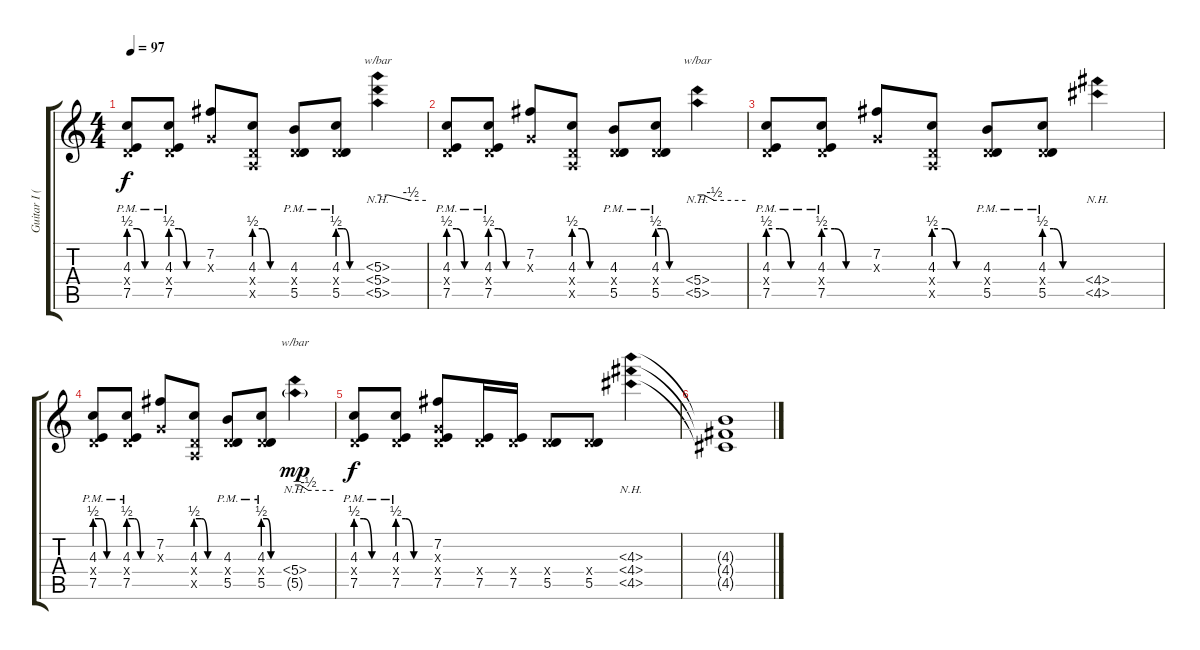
\track ("Guitar I (Rhythm)" "Guitar I (") {instrument electricguitarclean}
\staff {score tabs}
\tuning (E4 B3 G3 D3 A2 E2) {hide}
\ts (4 4)
\tempo 97
\clef g2
\ks c
(4.3{be (custom 0 2 15 2 30 0 60 0)} 0.4{x} 7.5{pm}).8{dy f} (4.3{be (custom 0 2 15 2 30 0 60 0)} 0.4{x} 7.5{pm}).8 (7.2 0.3{x}).8 (4.3{be (custom 0 2 15 2 30 0 60 0)} 0.4{x} 0.5{x}).8 (4.3 0.4{x} 5.5{pm}).8 (4.3{be (custom 0 2 15 2 30 0 60 0)} 0.4{x} 5.5{pm}).8 (5.3{nh} 5.4{nh} 5.5{nh}).4{tbe (custom default 0 0 13 0 41 -2 60 -2)} |
(4.3{be (custom 0 2 15 2 30 0 60 0)} 0.4{x} 7.5{pm}).8 (4.3{be (custom 0 2 15 2 30 0 60 0)} 0.4{x} 7.5{pm}).8 (7.2 0.3{x}).8 (4.3{be (custom 0 2 15 2 30 0 60 0)} 0.4{x} 0.5{x}).8 (4.3 0.4{x} 5.5{pm}).8 (4.3{be (custom 0 2 15 2 30 0 60 0)} 0.4{x} 5.5{pm}).8 (5.4{nh} 5.5{nh}).4{tbe (custom default 0 0 8 0 21 -2 60 -2)} |
(4.3{be (custom 0 2 15 2 30 0 60 0)} 0.4{x} 7.5{pm}).8 (4.3{be (custom 0 2 15 2 30 0 60 0)} 0.4{x} 7.5{pm}).8 (7.2 0.3{x}).8 (4.3{be (custom 0 2 15 2 30 0 60 0)} 0.4{x} 0.5{x}).8 (4.3 0.4{x} 5.5{pm}).8 (4.3{be (custom 0 2 15 2 30 0 60 0)} 0.4{x} 5.5{pm}).8 (4.4{nh} 4.5{nh}).4 |
(4.3{be (custom 0 2 15 2 30 0 60 0)} 0.4{x} 7.5{pm}).8 (4.3{be (custom 0 2 15 2 30 0 60 0)} 0.4{x} 7.5{pm}).8 (7.2 0.3{x}).8 (4.3{be (custom 0 2 15 2 30 0 60 0)} 0.4{x} 0.5{x}).8 (4.3 0.4{x} 5.5{pm}).8 (4.3{be (custom 0 2 15 2 30 0 60 0)} 0.4{x} 5.5{pm}).8 (5.4{nh} 5.5{nh g}).4{tbe (custom default 0 0 8 0 21 -2 60 -2) dy mp} |
(4.3{be (custom 0 2 15 2 30 0 60 0)} 0.4{x} 7.5{pm}).8{dy f} (4.3{be (custom 0 2 15 2 30 0 60 0)} 0.4{x} 7.5{pm}).8 (7.2 0.3{x} 0.4{x} 7.5).8 (0.4{x} 7.5).16 (0.4{x} 7.5).16 (0.4{x} 5.5).8 (0.4{x} 5.5).8 (4.3{nh} 4.4{nh} 4.5{nh}).4 |
(4.3{t} 4.4{t} 4.5{t}).1
